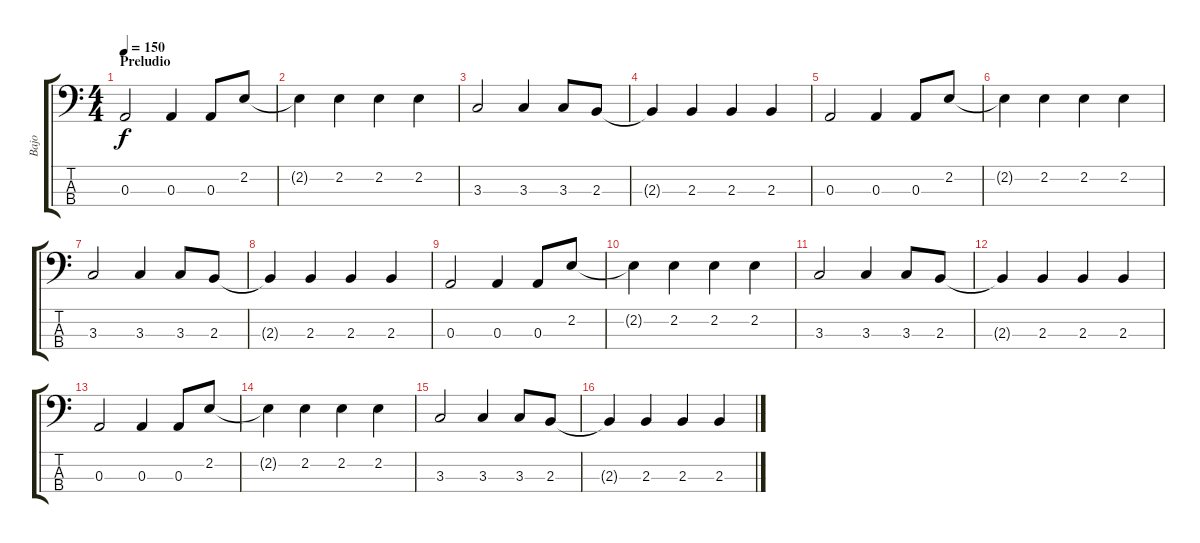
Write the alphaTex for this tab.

\track ("Bajo" "Bajo") {instrument electricbassfinger}
\staff {score tabs}
\tuning (G2 D2 A1 E1) {hide}
\ts (4 4)
\section ("" "Preludio")
\tempo 150
\clef f4
\ks c
0.3.2{dy f} 0.3.4 0.3.8 2.2.8 |
2.2{t}.4 2.2.4 2.2.4 2.2.4 |
3.3.2 3.3.4 3.3.8 2.3.8 |
2.3{t}.4 2.3.4 2.3.4 2.3.4 |
0.3.2 0.3.4 0.3.8 2.2.8 |
2.2{t}.4 2.2.4 2.2.4 2.2.4 |
3.3.2 3.3.4 3.3.8 2.3.8 |
2.3{t}.4 2.3.4 2.3.4 2.3.4 |
0.3.2 0.3.4 0.3.8 2.2.8 |
2.2{t}.4 2.2.4 2.2.4 2.2.4 |
3.3.2 3.3.4 3.3.8 2.3.8 |
2.3{t}.4 2.3.4 2.3.4 2.3.4 |
0.3.2 0.3.4 0.3.8 2.2.8 |
2.2{t}.4 2.2.4 2.2.4 2.2.4 |
3.3.2 3.3.4 3.3.8 2.3.8 |
2.3{t}.4 2.3.4 2.3.4 2.3.4
